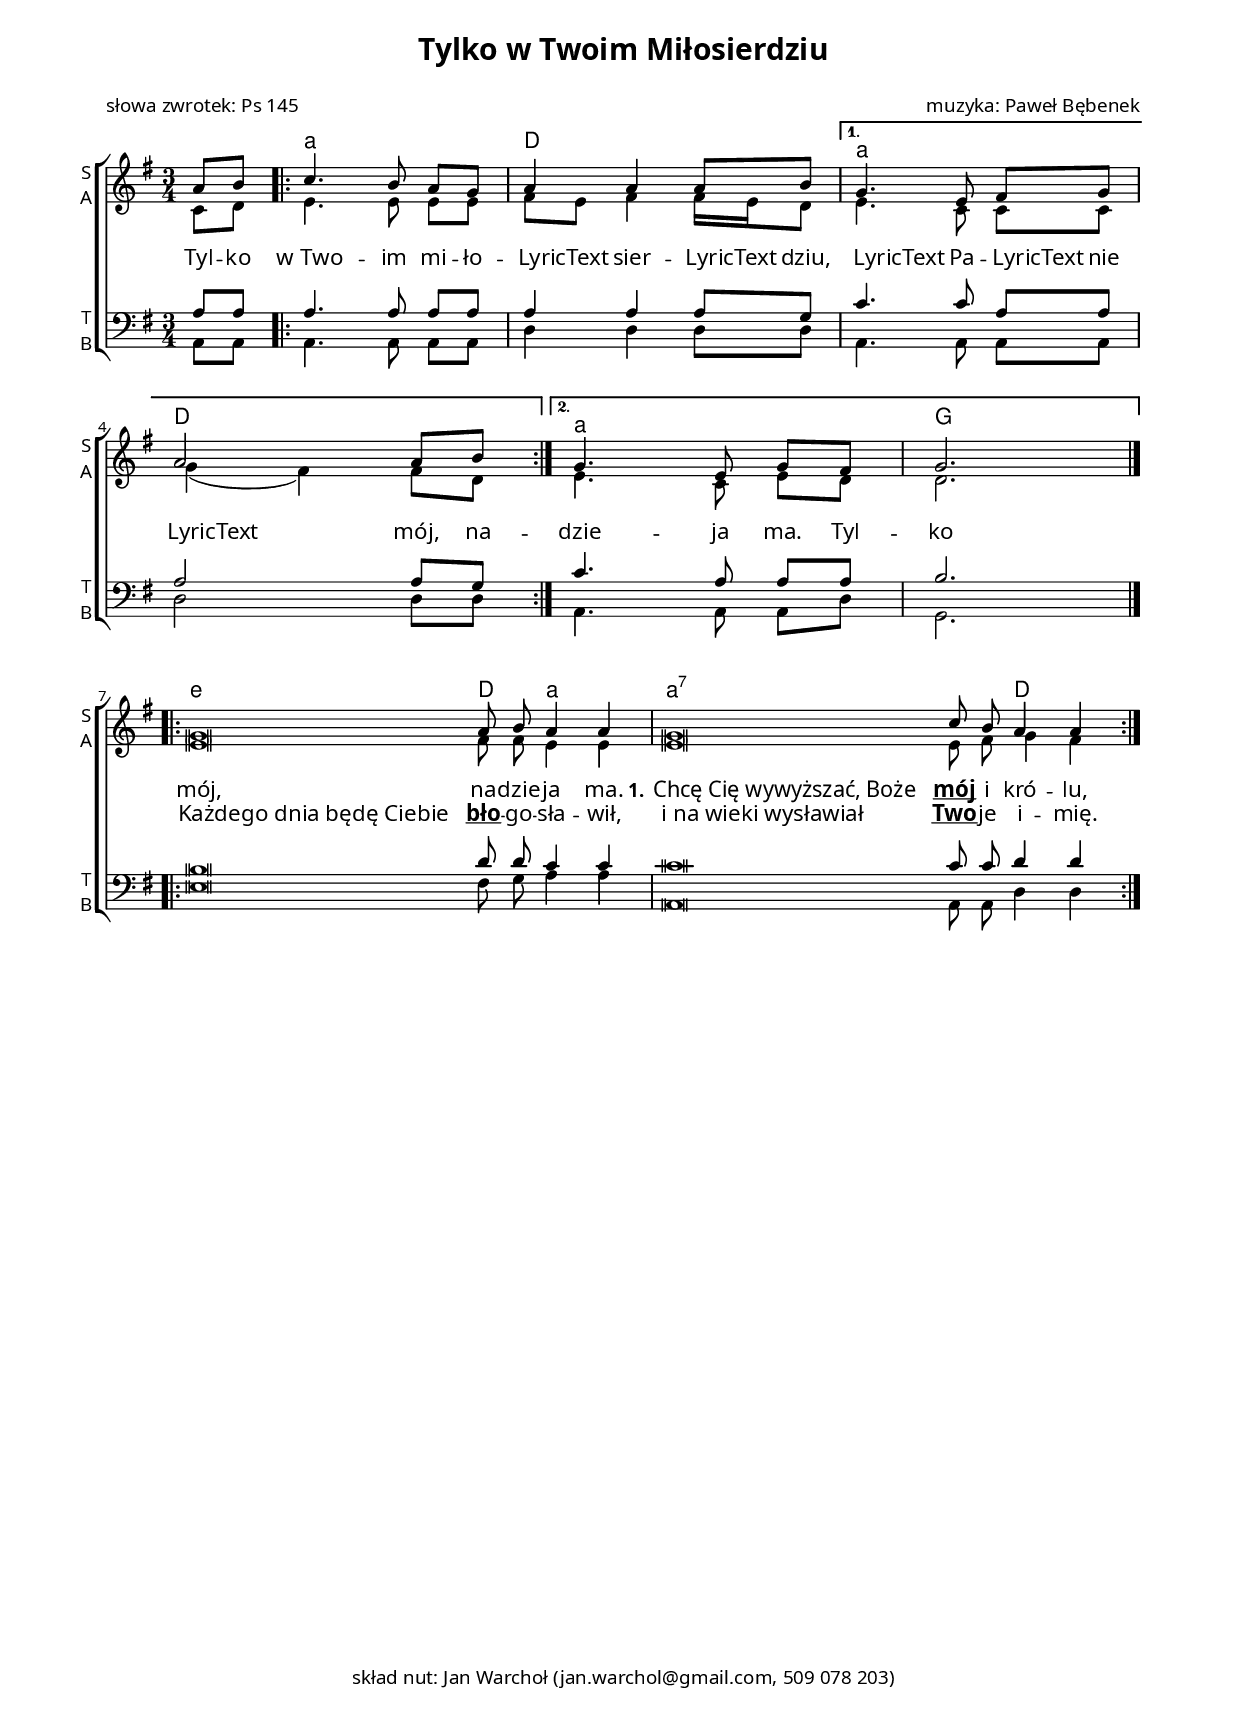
\version "2.17.16"
#(set-global-staff-size 16.5)

\header	{
  title = \markup \column { "Tylko w Twoim Miłosierdziu" " " }
  poet = "słowa zwrotek: Ps 145"
  composer = "muzyka: Paweł Bębenek"
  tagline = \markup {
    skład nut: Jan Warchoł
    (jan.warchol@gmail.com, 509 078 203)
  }
}

\defineBarLine "finrep" #'("|." ".|:" "")

\paper {
  #(define fonts
     (make-pango-font-tree "Minion Pro"
       "Nimbus Sans"
       "Luxi Mono"
       (/ staff-height pt 20)))
  top-margin = 10 \mm
  left-margin = 18 \mm
  right-margin = 17 \mm
  markup-system-spacing #'basic-distance = #15
  system-system-spacing #'basic-distance = #15
}
%--------------------------------MELODY--------------------------------
sopranomelody = \relative f' {
  \key g \major
  \time 3/4
  \partial 4
  a8 b
  \repeat volta 2 {
    c4. b8 a g
    a4 a a8 b
  }
  \alternative {
    {
      g4. e8 fis g
      a2 a8 b
    }
    {
      g4. e8 g fis
      g2.
    }
  }
  \bar "finrep"
  \break
  \repeat volta 2 {
    \cadenzaOn
    g\breve a8 b a4 a
    \bar "|"
    g\breve c8 b a4 a
    \cadenzaOff
  }
}
altomelody = \relative f' {
  \key g \major
  \time 3/4
  \partial 4
  c8 d
  \repeat volta 2 {
    e4. e8 e e
    fis8 e fis4 fis16 e d8
  }
  \alternative {
    {
      e4. c8 c c
      g'4( fis) fis8 d
    }
    {
      e4. c8 e d
      d2.
    }
  }
  \bar "finrep"
  \break
  \repeat volta 2 {
    \cadenzaOn
    e\breve fis8 fis e4 e
    \bar "|"
    e\breve e8 fis g4 fis
    \cadenzaOff
  }
}
tenormelody = \relative f {
  \key g \major
  \time 3/4
  \partial 4
  a8 a
  \repeat volta 2 {
    a4. a8 a a
    a4 a a8 g
  }
  \alternative {
    {
      c4. c8 a a
      a2 a8 g
    }
    {
      c4. a8 a a
      b2.
    }
  }
  \bar "finrep"
  \break
  \repeat volta 2 {
    \cadenzaOn
    b\breve d8 d c4 c
    \bar "|"
    c\breve c8 c d4 d
    \cadenzaOff
  }
}
bassmelody = \relative f {
  \key g \major
  \time 3/4
  \partial 4
  a,8 a
  \repeat volta 2 {
    a4. a8 a a
    d4 d d8 d
  }
  \alternative {
    {
      a4. a8 a a
      d2 d8 d
    }
    {
      a4. a8 a d
      g,2.
    }
  }
  \bar "finrep"
  \break
  \repeat volta 2 {
    \cadenzaOn
    e'\breve fis8 g a4 a
    \bar "|"
    a,\breve a8 a d4 d
    \cadenzaOff
  }
}
akordy = \chordmode {
  \set chordNameLowercaseMinor = ##t
  s4
  a2.:m d
  \once \override ChordName #'Y-offset = #-1
  a:m d
  \once \override ChordName #'Y-offset = #-1
  a:m g
  \cadenzaOn
  e\breve:m d4 a2:m
  a\breve:m7 s4 d2
  \cadenzaOff
}
%--------------------------------LYRICS--------------------------------
bolden = {
  \once \override LyricText #'font-name = #"Minion Pro Bold"
}

text = \lyricmode {
  Tyl -- ko w_Two -- im mi -- ło -- \tweak #'X-offset #-0.8 LyricText sier --
  \tweak #'X-offset #-1 LyricText dziu,
  \tweak #'X-offset #-0.3 LyricText Pa --
  \tweak #'X-offset #-0.4 LyricText nie
  \tweak #'X-offset #-0.8 LyricText mój,
  na -- dzie -- ja ma. Tyl -- ko
  mój, na -- dzie -- ja ma.
  \set stanza = "1."
  \once \override LyricSpace #'minimum-distance = #2
  \tweak #'X-offset #-1.5 \markup \scale #'(0.97 . 1) "Chcę Cię wywyższać, Boże"
  \bolden \markup \underline mój i kró -- lu,
  \once \override LyricSpace #'minimum-distance = #2
  \tweak #'X-offset #-0.5 \markup \scale #'(0.95 . 1) "i błogosławić imię Twe na zawsze"
  \bolden \markup \underline i na wie -- ki.
}
secondverse = \lyricmode {
  \repeat unfold 22 \skip4
  \once \override LyricSpace #'minimum-distance = #2
  \tweak #'X-offset #-1.5 "Każdego dnia będę Ciebie"
  \bolden \markup \underline bło -- go -- sła -- wił,
  \tweak #'X-offset #-0.5 "i na wieki wysławiał"
  \bolden \markup \underline Two -- je i -- mię.
}
%--------------------------------ALL-FILE VARIABLE--------------------------------

\score {
  \new ChoirStaff <<
    \new ChordNames { \germanChords \akordy }
    \new Staff = women \with {
      instrumentName = \markup \center-column { S A }
      shortInstrumentName = \markup \center-column { S A }
    } <<
      \clef treble
      \new Voice = soprano {
        \voiceOne
        \sopranomelody
      }
      \new Voice = alto {
        \voiceTwo
        \altomelody
      }
    >>
    \new Lyrics = sopranolyrics \with {
      \override VerticalAxisGroup #'staff-affinity = #CENTER
      \override VerticalAxisGroup #'nonstaff-relatedstaff-spacing #'padding = #1.5
    }
    \lyricsto soprano \text
    \new Lyrics = sopranolyrics \with {
    }
    \lyricsto soprano \secondverse

    \new Staff = men \with {
      instrumentName = \markup \center-column { T B }
      shortInstrumentName = \markup \center-column { T B }
    } <<
      \clef bass
      \new Voice = tenor {
        \voiceOne
        \tenormelody
      }
      \new Voice = bass {
        \voiceTwo
        \bassmelody
      }
    >>
  >>
  \layout {
    \override NoteHead #'style = #'altdefault
    indent = 0
    \override LyricText #'font-name = #"Minion Pro Medium"
    \override LyricText #'font-size = #1.5
    \set Timing.beamHalfMeasure = ##f
  }
}
